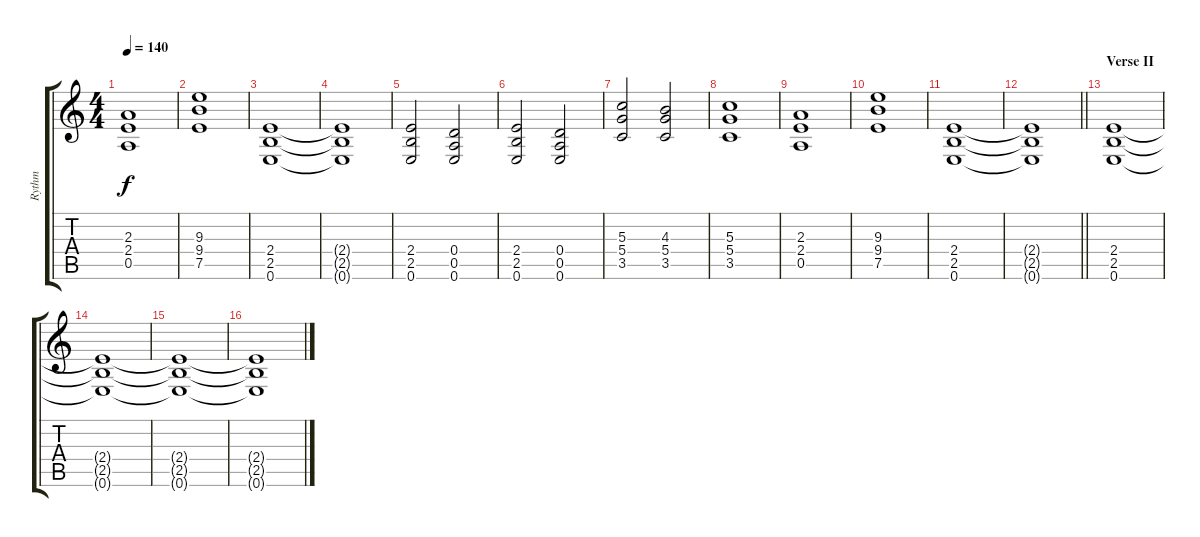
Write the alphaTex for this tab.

\track ("Rythm" "Rythm") {instrument distortionguitar}
\staff {score tabs}
\tuning (E4 B3 G3 D3 A2 E2) {hide}
\ts (4 4)
\tempo 140
\clef g2
\ks c
(2.3 2.4 0.5).1{dy f} |
(9.3 9.4 7.5).1 |
(2.4 2.5 0.6).1 |
(2.4{t} 2.5{t} 0.6{t}).1 |
(2.4 2.5 0.6).2 (0.4 0.5 0.6).2 |
(2.4 2.5 0.6).2 (0.4 0.5 0.6).2 |
(5.3 5.4 3.5).2 (4.3 5.4 3.5).2 |
(5.3 5.4 3.5).1 |
(2.3 2.4 0.5).1 |
(9.3 9.4 7.5).1 |
(2.4 2.5 0.6).1 |
\barLineRight lightlight
(2.4{t} 2.5{t} 0.6{t}).1 |
\section ("" "Verse II")
(2.4 2.5 0.6).1 |
(2.4{t} 2.5{t} 0.6{t}).1 |
(2.4{t} 2.5{t} 0.6{t}).1 |
(2.4{t} 2.5{t} 0.6{t}).1
